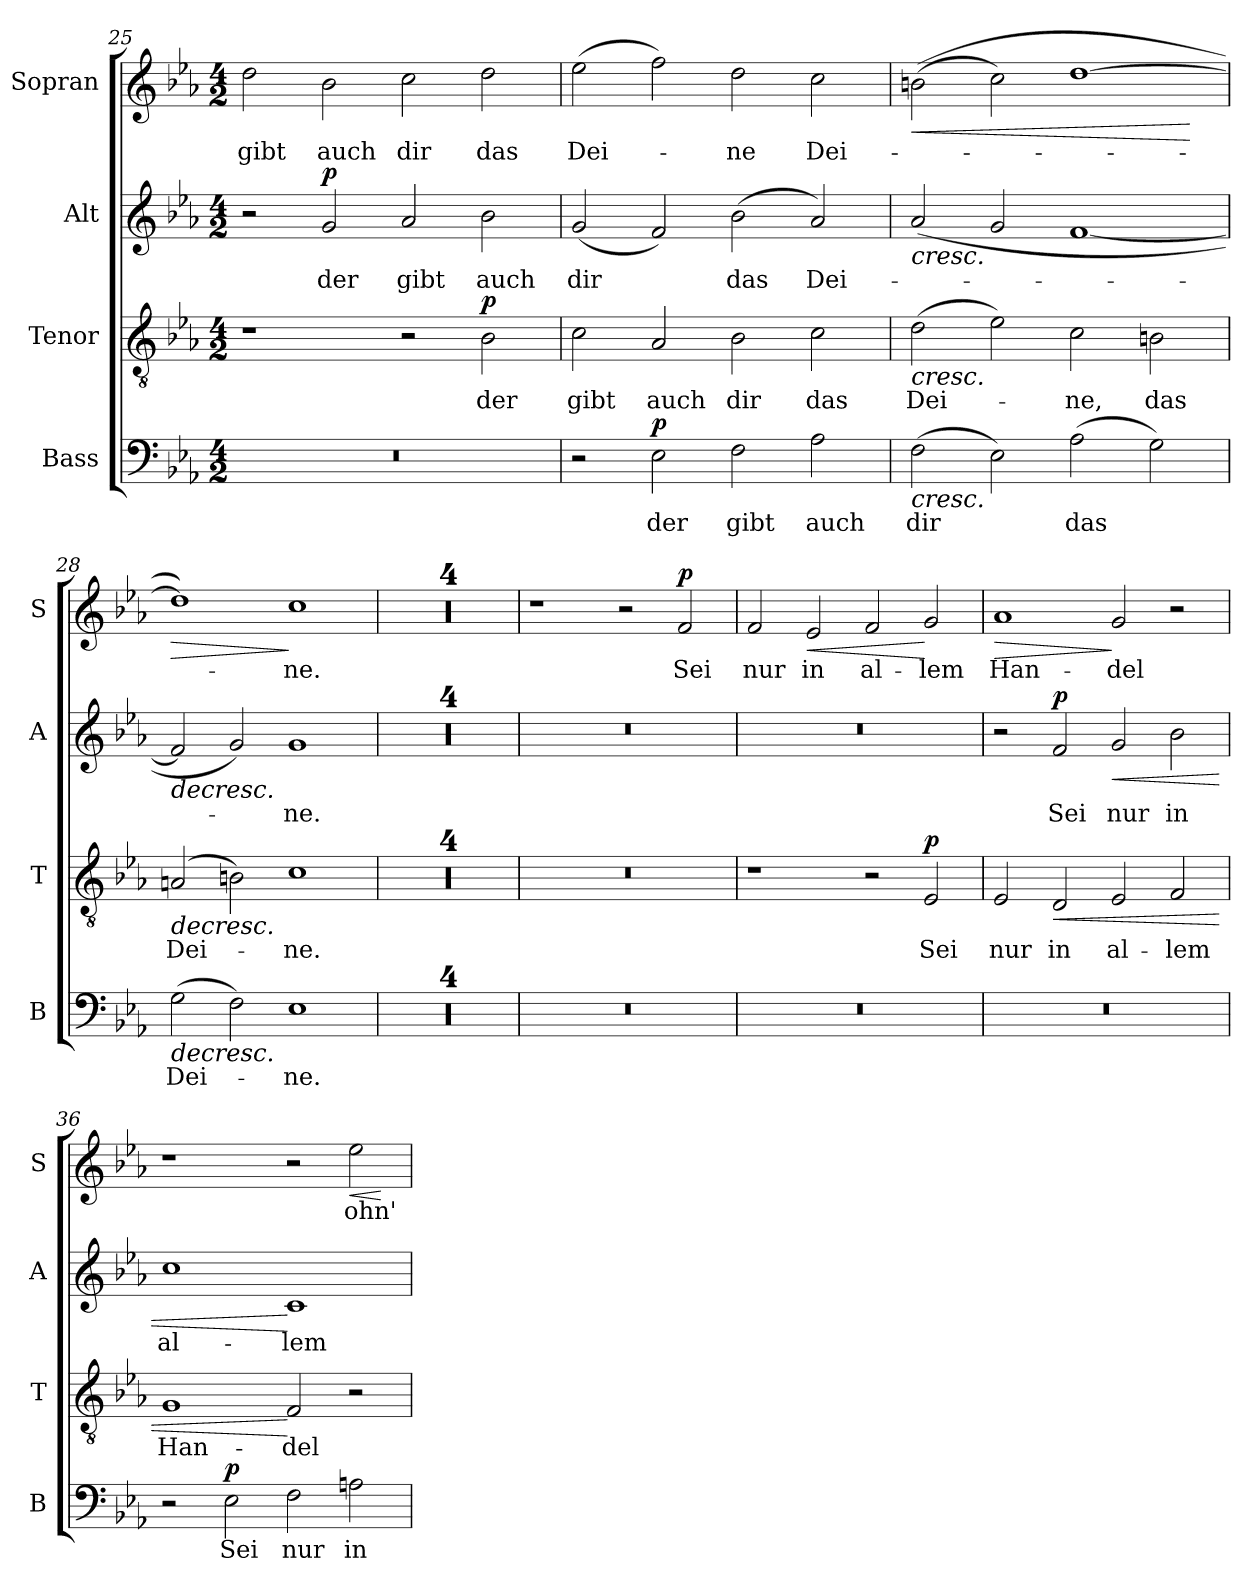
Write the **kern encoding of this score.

**kern	**text	**dynam	**kern	**text	**dynam	**kern	**text	**dynam	**kern	**text	**dynam
*part4	*part4	*part4	*part3	*part3	*part3	*part2	*part2	*part2	*part1	*part1	*part1
*staff4	*staff4	*staff4	*staff3	*staff3	*staff3	*staff2	*staff2	*staff2	*staff1	*staff1	*staff1
*I"Bass	*	*	*I"Tenor	*	*	*I"Alt	*	*	*I"Sopran	*	*
*I'B	*	*	*I'T	*	*	*I'A	*	*	*I'S	*	*
*clefF4	*	*	*clefGv2	*	*	*clefG2	*	*	*clefG2	*	*
*k[b-e-a-]	*	*	*k[b-e-a-]	*	*	*k[b-e-a-]	*	*	*k[b-e-a-]	*	*
*E-:	*	*	*E-:	*	*	*E-:	*	*	*E-:	*	*
*M4/2	*	*	*M4/2	*	*	*M4/2	*	*	*M4/2	*	*
=25	=25	=25	=25	=25	=25	=25	=25	=25	=25	=25	=25
!	!	!	!	!	!	!	!	!	!	!LO:LY:b	!
0r	.	.	1r	.	.	2r	.	.	2dd\	gibt	.
!	!	!	!	!	!	!	!LO:LY:b	!LO:DY:a	!	!LO:LY:b	!
.	.	.	.	.	.	2g/	der	p	2b-\	auch	.
!	!	!	!	!	!	!	!LO:LY:b	!	!	!LO:LY:b	!
.	.	.	2r	.	.	2a-/	gibt	.	2cc\	dir	.
!	!	!	!	!LO:LY:b	!LO:DY:a	!	!LO:LY:b	!	!	!LO:LY:b	!
.	.	.	2B-\	der	p	2b-\	auch	.	2dd\	das	.
!!LO:PB:g=z
=26	=26	=26	=26	=26	=26	=26	=26	=26	=26	=26	=26
!	!	!	!	!LO:LY:b	!	!	!LO:LY:b	!	!	!LO:LY:b	!
2r	.	.	2c\	gibt	.	(<2g/	dir	.	(>2ee-\	Dei-	.
!	!LO:LY:b	!LO:DY:a	!	!LO:LY:b	!	!	!	!	!	!	!
2E-\	der	p	2A-/	auch	.	2f/)	.	.	2ff\)	.	.
!	!LO:LY:b	!	!	!LO:LY:b	!	!	!LO:LY:b	!	!	!LO:LY:b	!
2F\	gibt	.	2B-\	dir	.	(>2b-\	das	.	2dd\	-ne	.
!	!LO:LY:b	!	!	!LO:LY:b	!	!	!LO:LY:b	!	!	!LO:LY:b	!
2A-\	auch	.	2c\	das	.	2a-/)	Dei-	.	2cc\	Dei-	.
=27	=27	=27	=27	=27	=27	=27	=27	=27	=27	=27	=27
!	!LO:LY:b	!LO:HP:b	!	!LO:LY:b	!LO:HP:b	!	!	!LO:HP:b	!	!	!LO:HP:b
(>2F\	dir	<	(>2d\	Dei-	<	(<2a-/	.	<	(>(>2bn\	.	<
2E-\)	.	.	2e-\)	.	.	2g/	.	.	2cc\)	.	.
!	!LO:LY:b	!	!	!LO:LY:b	!	!	!	!	!	!	!
(>2A-\	das	.	2c\	-ne,	.	[1f	.	.	[1dd	.	.
!	!	!	!	!LO:LY:b	!	!	!	!	!	!	!
2G\)	.	.	2Bn\	das	.	.	.	.	.	.	.
.	.	.	.	.	.	.	.	.	.	.	[
=28	=28	=28	=28	=28	=28	=28	=28	=28	=28	=28	=28
!	!LO:LY:b	!LO:HP:b	!	!LO:LY:b	!LO:HP:b	!	!	!LO:HP:b	!	!	!LO:HP:b
(>2G\	Dei-	>	(>2An/	Dei-	>	2f/]	.	>	1dd])	.	>
2F\)	.	[	2Bn\)	.	[	2g/)	.	.	.	.	.
!	!LO:LY:b	!	!	!LO:LY:b	!	!	!LO:LY:b	!	!	!LO:LY:b	!
1E-	-ne.	.	1c	-ne.	.	1g	-ne.	[	1cc	-ne.	]
!!LO:LB:g=z
=29	=29	=29	=29	=29	=29	=29	=29	=29	=29	=29	=29
0r	.	.	0r	.	.	0r	.	.	0r	.	.
=30	=30	=30	=30	=30	=30	=30	=30	=30	=30	=30	=30
0r	.	.	0r	.	.	0r	.	.	0r	.	.
=31	=31	=31	=31	=31	=31	=31	=31	=31	=31	=31	=31
0r	.	.	0r	.	.	0r	.	.	0r	.	.
!!LO:LB:g=z
=32	=32	=32	=32	=32	=32	=32	=32	=32	=32	=32	=32
0r	.	.	0r	.	.	0r	.	.	0r	.	.
=33	=33	=33	=33	=33	=33	=33	=33	=33	=33	=33	=33
0r	.	.	0r	.	.	0r	.	.	1r	.	.
.	.	.	.	.	.	.	.	.	2r	.	.
!	!	!	!	!	!	!	!	!	!	!LO:LY:b	!LO:DY:a
.	.	.	.	.	.	.	.	.	2f/	Sei	p
=34	=34	=34	=34	=34	=34	=34	=34	=34	=34	=34	=34
!	!	!	!	!	!	!	!	!	!	!LO:LY:b	!
0r	.	.	1r	.	.	0r	.	.	2f/	nur	.
!	!	!	!	!	!	!	!	!	!	!LO:LY:b	!LO:HP:b
.	.	.	.	.	.	.	.	.	2e-/	in	<
!	!	!	!	!	!	!	!	!	!	!LO:LY:b	!
.	.	.	2r	.	.	.	.	.	2f/	al-	.
!	!	!	!	!LO:LY:b	!LO:DY:a	!	!	!	!	!LO:LY:b	!
.	.	.	2E-/	Sei	p	.	.	.	2g/	-lem	[
!!LO:PB:g=z
=35	=35	=35	=35	=35	=35	=35	=35	=35	=35	=35	=35
!	!	!	!	!LO:LY:b	!	!	!	!	!	!LO:LY:b	!LO:HP:b
0r	.	.	2E-/	nur	.	2r	.	.	1a-	Han-	>
!	!	!	!	!LO:LY:b	!LO:HP:b	!	!LO:LY:b	!LO:DY:a	!	!	!
.	.	.	2D/	in	<	2f/	Sei	p	.	.	.
!	!	!	!	!LO:LY:b	!	!	!LO:LY:b	!LO:HP:b	!	!LO:LY:b	!
.	.	.	2E-/	al-	.	2g/	nur	<	2g/	-del	]
!	!	!	!	!LO:LY:b	!	!	!LO:LY:b	!	!	!	!
.	.	.	2F/	-lem	]	2b-\	in	]	2r	.	.
=36	=36	=36	=36	=36	=36	=36	=36	=36	=36	=36	=36
!	!	!	!	!LO:LY:b	!	!	!LO:LY:b	!	!	!	!
2r	.	.	1G	Han-	.	1cc	al-	.	1r	.	.
!	!LO:LY:b	!LO:DY:a	!	!	!	!	!	!	!	!	!
2E-\	Sei	p	.	.	.	.	.	.	.	.	.
!	!LO:LY:b	!	!	!LO:LY:b	!	!	!LO:LY:b	!	!	!	!
2F\	nur	.	2F/	-del	[	1c	-lem	[	2r	.	.
!	!LO:LY:b	!	!	!	!	!	!	!	!	!LO:LY:b	!LO:HP:b
2An\	in	]	2r	.	.	.	.	.	2ee-\	ohn'	<
.	.	.	.	.	.	.	.	.	.	.	[
=	=	=	=	=	=	=	=	=	=	=	=
*-	*-	*-	*-	*-	*-	*-	*-	*-	*-	*-	*-
